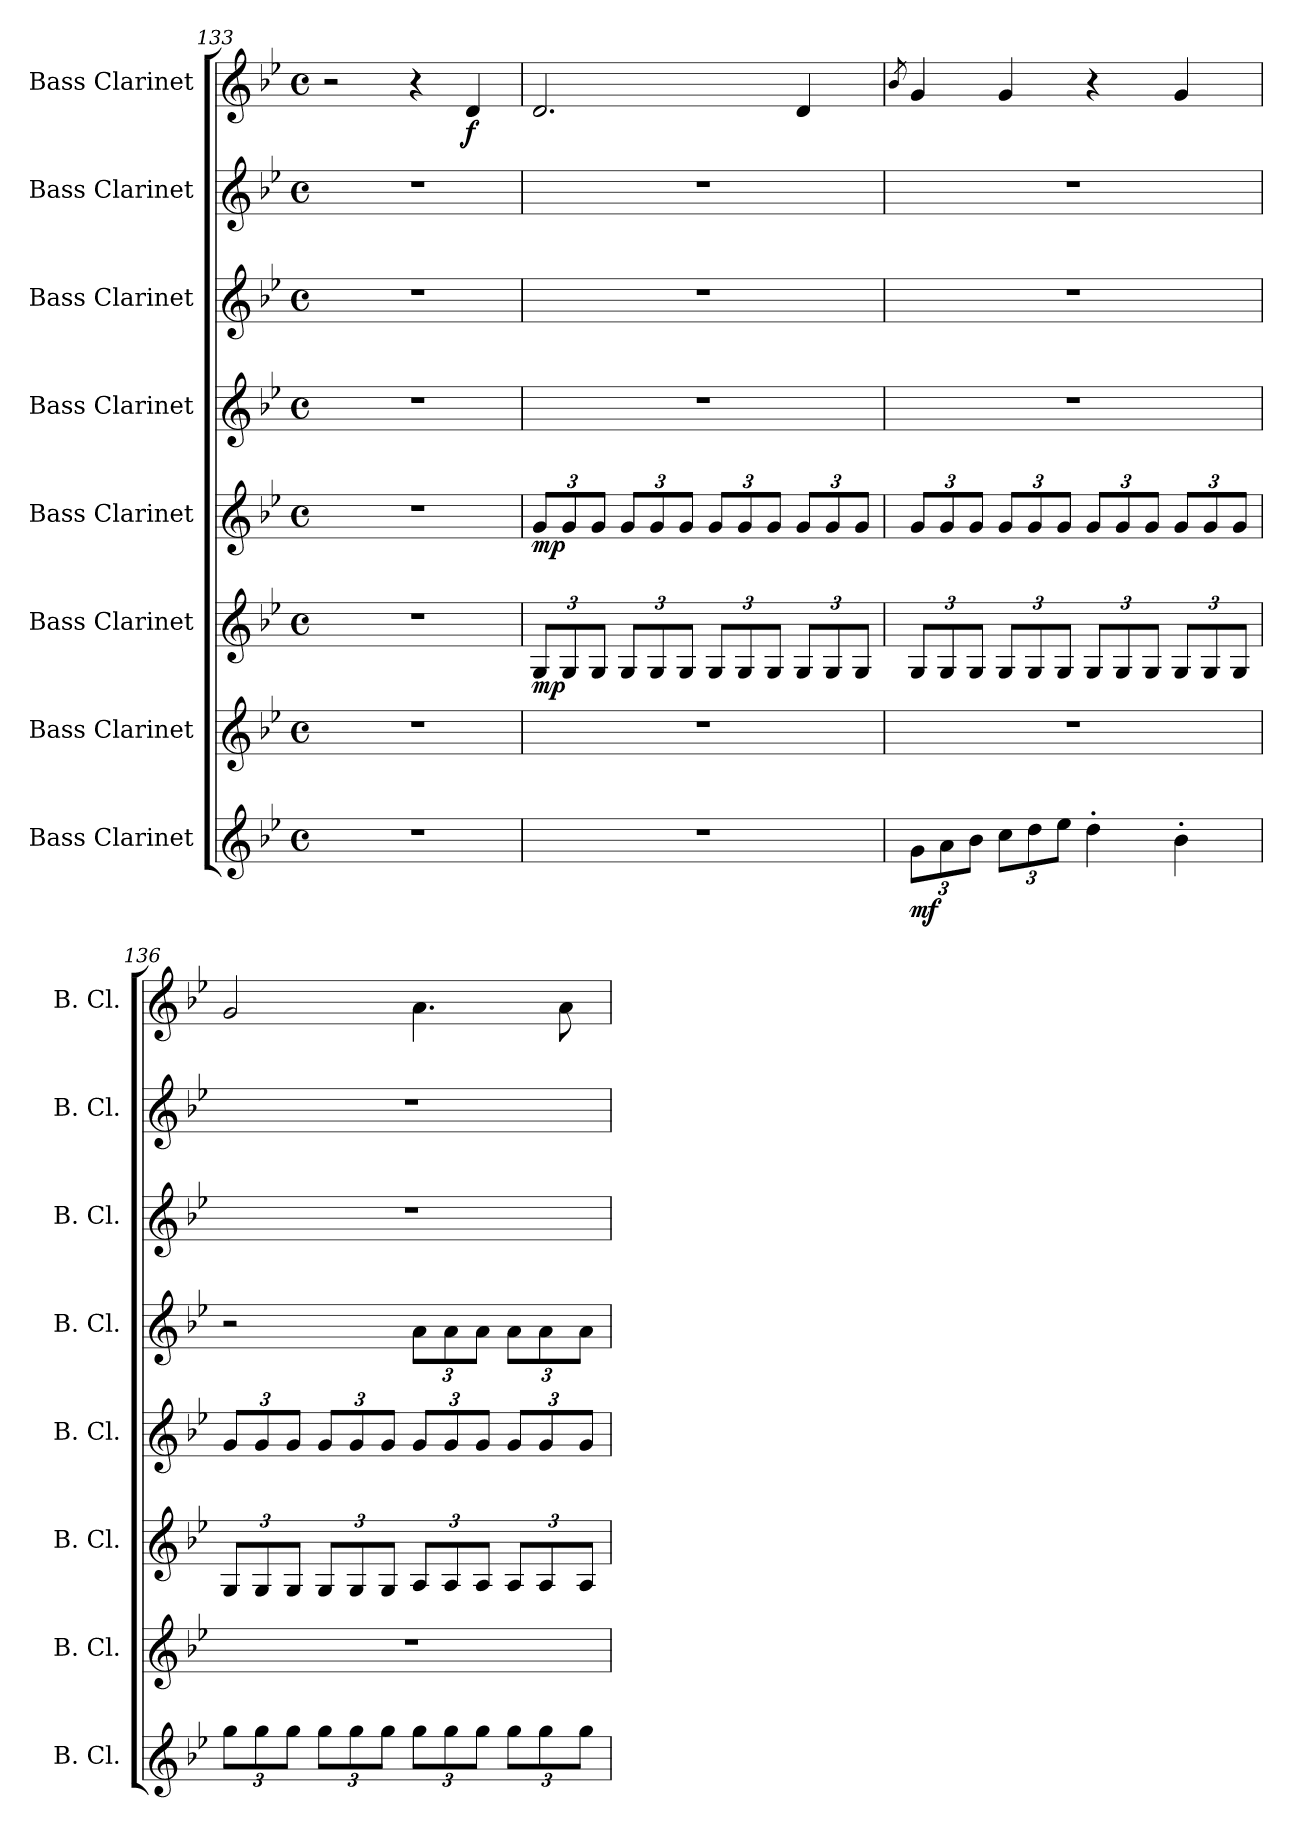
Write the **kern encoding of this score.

**kern	**dynam	**kern	**kern	**dynam	**kern	**dynam	**kern	**kern	**kern	**kern	**dynam
*part8	*part8	*part7	*part6	*part6	*part5	*part5	*part4	*part3	*part2	*part1	*part1
*staff8	*staff8	*staff7	*staff6	*staff6	*staff5	*staff5	*staff4	*staff3	*staff2	*staff1	*staff1
*I"Bass Clarinet	*	*I"Bass Clarinet	*I"Bass Clarinet	*	*I"Bass Clarinet	*	*I"Bass Clarinet	*I"Bass Clarinet	*I"Bass Clarinet	*I"Bass Clarinet	*
*I'B. Cl.	*	*I'B. Cl.	*I'B. Cl.	*	*I'B. Cl.	*	*I'B. Cl.	*I'B. Cl.	*I'B. Cl.	*I'B. Cl.	*
*clefG2	*	*clefG2	*clefG2	*	*clefG2	*	*clefG2	*clefG2	*clefG2	*clefG2	*
*ITrd8c14	*	*ITrd8c14	*ITrd8c14	*	*ITrd8c14	*	*ITrd8c14	*ITrd8c14	*ITrd8c14	*ITrd8c14	*
*k[b-e-]	*	*k[b-e-]	*k[b-e-]	*	*k[b-e-]	*	*k[b-e-]	*k[b-e-]	*k[b-e-]	*k[b-e-]	*
*M4/4	*	*M4/4	*M4/4	*	*M4/4	*	*M4/4	*M4/4	*M4/4	*M4/4	*
*met(c)	*	*met(c)	*met(c)	*	*met(c)	*	*met(c)	*met(c)	*met(c)	*met(c)	*
=133	=133	=133	=133	=133	=133	=133	=133	=133	=133	=133	=133
1r	.	1r	1r	.	1r	.	1r	1r	1r	2r	.
.	.	.	.	.	.	.	.	.	.	4r	.
!	!	!	!	!	!	!	!	!	!	!	!LO:DY:b
.	.	.	.	.	.	.	.	.	.	4D/	f
!!LO:PB:g=z
=134	=134	=134	=134	=134	=134	=134	=134	=134	=134	=134	=134
*	*	*	*Xbrackettup	*	*Xbrackettup	*	*	*	*	*	*
!	!	!	!	!LO:DY:b	!	!LO:DY:b	!	!	!	!	!
1r	.	1r	12GG/L	mp	12G/L	mp	1r	1r	1r	2.D/	.
.	.	.	12GG/	.	12G/	.	.	.	.	.	.
.	.	.	12GG/J	.	12G/J	.	.	.	.	.	.
.	.	.	12GG/L	.	12G/L	.	.	.	.	.	.
.	.	.	12GG/	.	12G/	.	.	.	.	.	.
.	.	.	12GG/J	.	12G/J	.	.	.	.	.	.
.	.	.	12GG/L	.	12G/L	.	.	.	.	.	.
.	.	.	12GG/	.	12G/	.	.	.	.	.	.
.	.	.	12GG/J	.	12G/J	.	.	.	.	.	.
.	.	.	12GG/L	.	12G/L	.	.	.	.	4D/	.
.	.	.	12GG/	.	12G/	.	.	.	.	.	.
.	.	.	12GG/J	.	12G/J	.	.	.	.	.	.
=135	=135	=135	=135	=135	=135	=135	=135	=135	=135	=135	=135
.	.	.	.	.	.	.	.	.	.	8qB-/	.
*Xbrackettup	*	*	*	*	*	*	*	*	*	*	*
!	!LO:DY:b	!	!	!	!	!	!	!	!	!	!
12G\L	mf	1r	12GG/L	.	12G/L	.	1r	1r	1r	4G/	.
12A\	.	.	12GG/	.	12G/	.	.	.	.	.	.
12B-\J	.	.	12GG/J	.	12G/J	.	.	.	.	.	.
12c\L	.	.	12GG/L	.	12G/L	.	.	.	.	4G/	.
12d\	.	.	12GG/	.	12G/	.	.	.	.	.	.
12e-\J	.	.	12GG/J	.	12G/J	.	.	.	.	.	.
4d'\	.	.	12GG/L	.	12G/L	.	.	.	.	4r	.
.	.	.	12GG/	.	12G/	.	.	.	.	.	.
.	.	.	12GG/J	.	12G/J	.	.	.	.	.	.
4B-'\	.	.	12GG/L	.	12G/L	.	.	.	.	4G/	.
.	.	.	12GG/	.	12G/	.	.	.	.	.	.
.	.	.	12GG/J	.	12G/J	.	.	.	.	.	.
!!LO:PB:g=z
=136	=136	=136	=136	=136	=136	=136	=136	=136	=136	=136	=136
12g\L	.	1r	12GG/L	.	12G/L	.	2r	1r	1r	2G/	.
12g\	.	.	12GG/	.	12G/	.	.	.	.	.	.
12g\J	.	.	12GG/J	.	12G/J	.	.	.	.	.	.
12g\L	.	.	12GG/L	.	12G/L	.	.	.	.	.	.
12g\	.	.	12GG/	.	12G/	.	.	.	.	.	.
12g\J	.	.	12GG/J	.	12G/J	.	.	.	.	.	.
*	*	*	*	*	*	*	*Xbrackettup	*	*	*	*
12g\L	.	.	12AA/L	.	12G/L	.	12A\L	.	.	4.A\	.
12g\	.	.	12AA/	.	12G/	.	12A\	.	.	.	.
12g\J	.	.	12AA/J	.	12G/J	.	12A\J	.	.	.	.
12g\L	.	.	12AA/L	.	12G/L	.	12A\L	.	.	.	.
12g\	.	.	12AA/	.	12G/	.	12A\	.	.	.	.
.	.	.	.	.	.	.	.	.	.	8A\	.
12g\J	.	.	12AA/J	.	12G/J	.	12A\J	.	.	.	.
=	=	=	=	=	=	=	=	=	=	=	=
*-	*-	*-	*-	*-	*-	*-	*-	*-	*-	*-	*-
